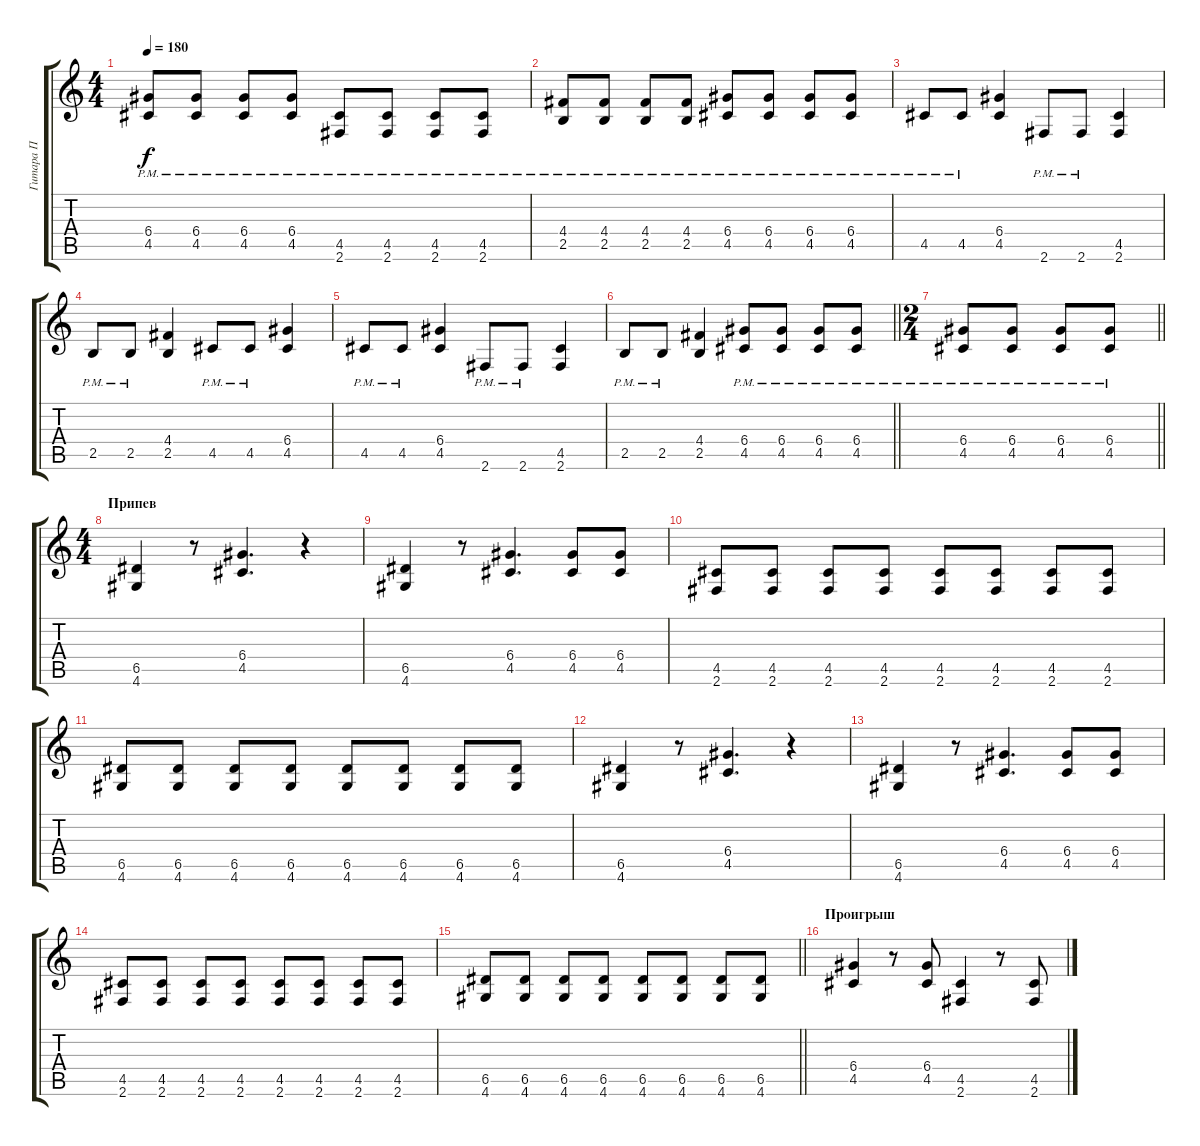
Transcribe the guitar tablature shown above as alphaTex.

\track ("Гитара П" "Гитара П") {instrument distortionguitar}
\staff {score tabs}
\tuning (E4 B3 G3 D3 A2 E2) {hide}
\ts (4 4)
\tempo 180
\clef g2
\ks c
(6.4{pm} 4.5{pm}).8{dy f} (6.4{pm} 4.5{pm}).8 (6.4{pm} 4.5{pm}).8 (6.4{pm} 4.5{pm}).8 (4.5{pm} 2.6{pm}).8 (4.5{pm} 2.6{pm}).8 (4.5{pm} 2.6{pm}).8 (4.5{pm} 2.6{pm}).8 |
(4.4{pm} 2.5{pm}).8 (4.4{pm} 2.5{pm}).8 (4.4{pm} 2.5{pm}).8 (4.4{pm} 2.5{pm}).8 (6.4{pm} 4.5{pm}).8 (6.4{pm} 4.5{pm}).8 (6.4{pm} 4.5{pm}).8 (6.4{pm} 4.5{pm}).8 |
4.5{pm}.8 4.5{pm}.8 (6.4 4.5).4 2.6{pm}.8 2.6{pm}.8 (4.5 2.6).4 |
2.5{pm}.8 2.5{pm}.8 (4.4 2.5).4 4.5{pm}.8 4.5{pm}.8 (6.4 4.5).4 |
4.5{pm}.8 4.5{pm}.8 (6.4 4.5).4 2.6{pm}.8 2.6{pm}.8 (4.5 2.6).4 |
\barLineRight lightlight
2.5{pm}.8 2.5{pm}.8 (4.4 2.5).4 (6.4{pm} 4.5{pm}).8 (6.4{pm} 4.5{pm}).8 (6.4{pm} 4.5{pm}).8 (6.4{pm} 4.5{pm}).8 |
\ts (2 4)
\barLineRight lightlight
(6.4{pm} 4.5{pm}).8 (6.4{pm} 4.5{pm}).8 (6.4{pm} 4.5{pm}).8 (6.4{pm} 4.5{pm}).8 |
\ts (4 4)
\section ("" "Припев")
(6.5 4.6).4 r.8 (6.4 4.5).4{d} r.4 |
(6.5 4.6).4 r.8 (6.4 4.5).4{d} (6.4 4.5).8 (6.4 4.5).8 |
(4.5 2.6).8 (4.5 2.6).8 (4.5 2.6).8 (4.5 2.6).8 (4.5 2.6).8 (4.5 2.6).8 (4.5 2.6).8 (4.5 2.6).8 |
(6.5 4.6).8 (6.5 4.6).8 (6.5 4.6).8 (6.5 4.6).8 (6.5 4.6).8 (6.5 4.6).8 (6.5 4.6).8 (6.5 4.6).8 |
(6.5 4.6).4 r.8 (6.4 4.5).4{d} r.4 |
(6.5 4.6).4 r.8 (6.4 4.5).4{d} (6.4 4.5).8 (6.4 4.5).8 |
(4.5 2.6).8 (4.5 2.6).8 (4.5 2.6).8 (4.5 2.6).8 (4.5 2.6).8 (4.5 2.6).8 (4.5 2.6).8 (4.5 2.6).8 |
\barLineRight lightlight
(6.5 4.6).8 (6.5 4.6).8 (6.5 4.6).8 (6.5 4.6).8 (6.5 4.6).8 (6.5 4.6).8 (6.5 4.6).8 (6.5 4.6).8 |
\section ("" "Проигрыш")
(6.4 4.5).4 r.8 (6.4 4.5).8 (4.5 2.6).4 r.8 (4.5 2.6).8
